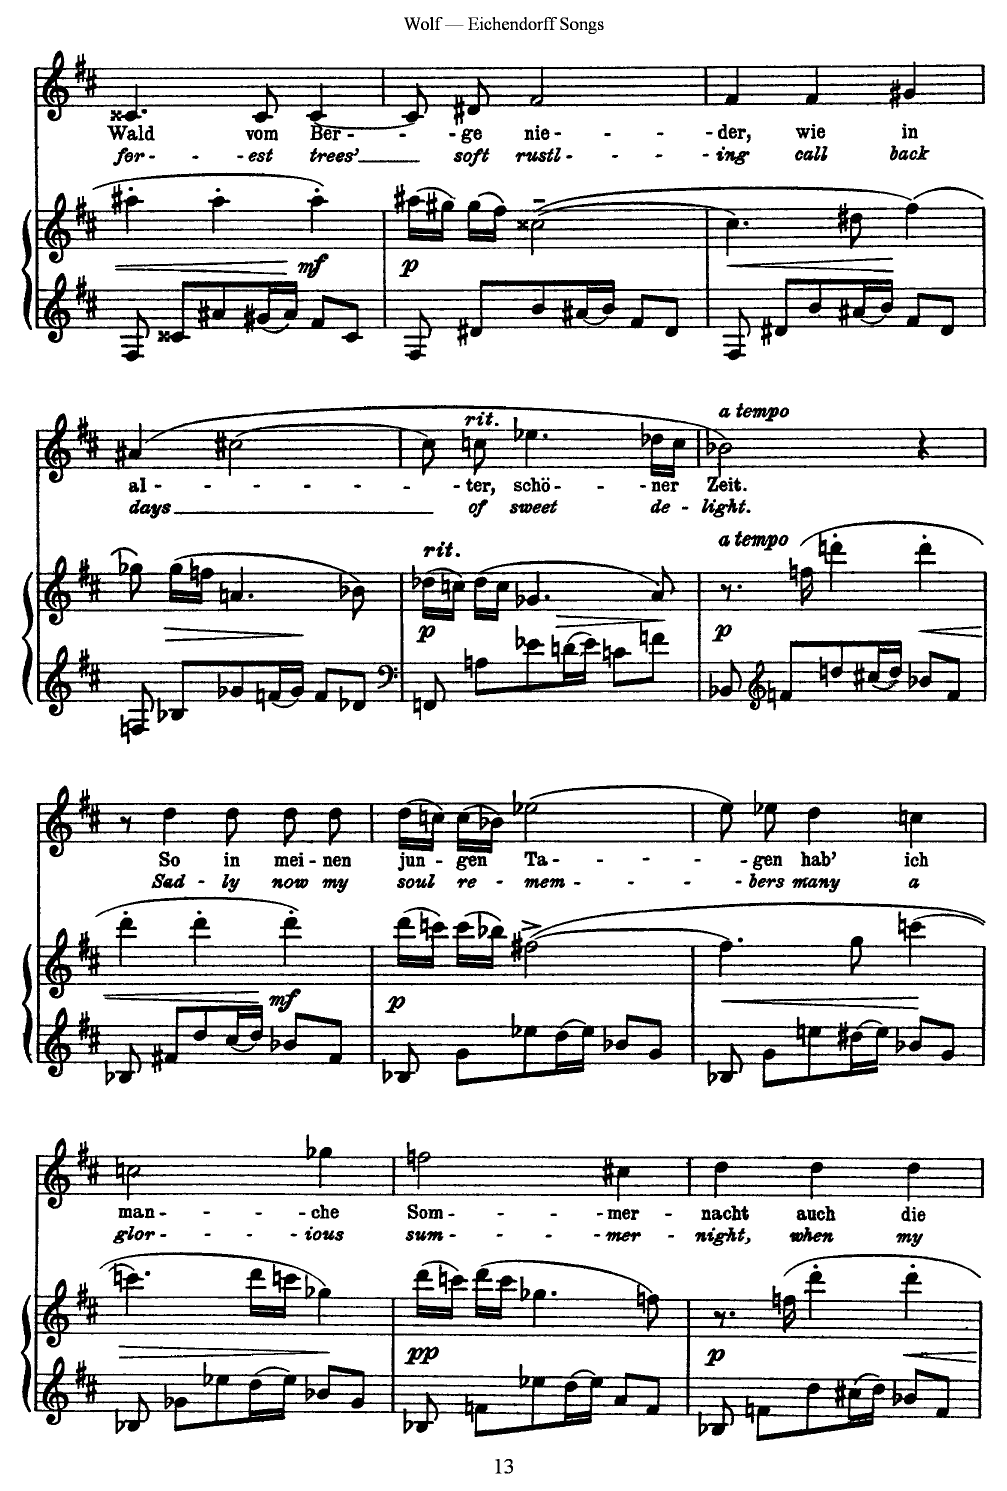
**kern	**kern	**dynam	**kern	**text	**text
*part2	*part2	*part2	*part1	*part1	*part1
*staff3	*staff2	*staff2/3	*staff1	*staff1	*staff1
*I"Piano	*	*	*I"Voice	*	*
*I'Pno	*	*	*	*	*
*clefG2	*clefG2	*	*clefG2	*	*
*k[f#c#]	*k[f#c#]	*	*k[f#c#]	*	*
*M3/4	*M3/4	*	*M3/4	*	*
=28	=28	=28	=28	=28	=28
8F#/	4aa#X'\	.	4.c##X/	Wald	for-
8c##X/L	.	.	.	.	.
8a#X/	4aa#'\	.	.	.	.
16g#X/L	.	.	8c##/	vom	-est
16a#/JJ	.	.	.	.	.
!	!	!LO:DY:b	!	!	!
8f#/L	4aa#'\	mf	[4c##/	Ber-	trees’
8c##/J	.	.	.	.	.
=29	=29	=29	=29	=29	=29
!	!	!LO:DY:b	!	!	!
8F#/	(16aa#X\LL	p	8c##/]	.	.
.	16gg#X\JJ)	.	.	.	.
8d#X/L	(16gg#\LL	.	8d/	-ge	soft
.	16ff#\JJ)	.	.	.	.
8b/	([2cc##X~\	.	2f#/	nie-	rustl-
16a#X/L	.	.	.	.	.
16b/JJ	.	.	.	.	.
8f#/L	.	.	.	.	.
8d#/J	.	.	.	.	.
=30	=30	=30	=30	=30	=30
!	!	!LO:HP:b	!	!	!
8F#/	4.cc##\]	<	4f#/	-der,	-ing
8d#X/L	.	.	.	.	.
8b/	.	.	4f#/	wie	call
16a#X/L	8dd#X\	.	.	.	.
16b/JJ	.	.	.	.	.
8f#/L	(4ff#\)	.	4g#X/	in	back
8d#/J	.	.	.	.	.
.	.	[	.	.	.
=31	=31	=31	=31	=31	=31
8Fn/	8gg-X\)	.	(4a#X/	al-	days
!	!	!LO:HP:b	!	!	!
8B-X/L	(16gg-\LL	>	.	.	.
.	16ffn\JJ	.	.	.	.
8g-X/	4.an/	.	[2cc#X\	.	.
16fn/L	.	.	.	.	.
16g-/JJ	.	.	.	.	.
8f/L	.	.	.	.	.
8d-X/J	8b-X\)	]	.	.	.
=32	=32	=32	=32	=32	=32
*clefF4	*	*	*	*	*
!	!LO:TX:i:t=rit.	!	!	!	!
!	!	!LO:DY:b	!	!	!
8FFn/	(16dd-X\LL	p	8cc#\]	.	.
.	16ccn\JJ)	.	.	.	.
!	!	!	!LO:TX:a:i:t=rit.	!	!
8An\L	(16dd-\LL	.	8ccn\	-ter,	of
.	16cc\JJ	.	.	.	.
!	!	!LO:HP:b	!	!	!
8e-X\	4.g-X/	>	4.ee-X\	schö-	sweet
16dn\L	.	.	.	.	.
16e-\JJ	.	.	.	.	.
8cn\L	.	.	.	.	.
8fn\J	8a/)	]	16dd-X\LL	-ner	de-
.	.	.	16cc\JJ	.	.
=33	=33	=33	=33	=33	=33
!	!	!	!LO:TX:a:i:t=a tempo	!	!
!	!LO:TX:i:t=a tempo	!	!	!	!
!	!	!LO:DY:b	!	!	!
8BB-X/	8.r	p	2b-X\)	Zeit.	-light.
*clefG2	*	*	*	*	*
8fn/L	.	.	.	.	.
.	(16ffn\	.	.	.	.
8ddn/	4dddn'\	.	.	.	.
16cc#X/L	.	.	.	.	.
16dd/JJ	.	.	.	.	.
!	!	!LO:HP:b	!	!	!
8b-X/L	4ddd'\	<	4r	.	.
8f/J	.	.	.	.	.
.	.	[	.	.	.
=34	=34	=34	=34	=34	=34
!	!	!LO:HP:b	!	!	!
8B-X/	4ddd'\	<	8r	.	.
8f#X/L	.	.	4dd\	So	Sad-
8dd/	4ddd'\	.	.	.	.
16cc#/L	.	.	8dd\	in	-ly
16dd/JJ	.	.	.	.	.
!	!	!LO:DY:n=1:b	!	!	!
8b-X/L	4ddd'\)	[ mf	8dd\	mei-	now
8f#/J	.	.	8dd\	-nen	my
=35	=35	=35	=35	=35	=35
!	!	!LO:DY:b	!	!	!
8B-X/	(16ddd\LL	p	(16dd\LL	jun-	soul
.	16cccn\JJ)	.	16ccn\JJ)	.	.
8g\L	(16ccc\LL	.	(16cc\LL	-gen	re-
.	16bb-X\JJ)	.	16b-X\JJ)	.	.
8ee-X\	([2ff#X^\	.	[2ee-X\	Ta-	-mem-
16dd\L	.	.	.	.	.
16ee-\JJ	.	.	.	.	.
8b-X/L	.	.	.	.	.
8g/J	.	.	.	.	.
=36	=36	=36	=36	=36	=36
!	!	!LO:HP:b	!	!	!
8B-X/	4.ff#\]	<	8ee-\]	.	.
8g\L	.	.	8ee-X\	-gen	-bers
8een\	.	.	4dd\	hab'	many
16dd#X\L	8gg\	.	.	.	.
16ee\JJ	.	.	.	.	.
8b-X/L	[4cccn\	.	4ccn\	ich	a
8g/J	.	.	.	.	.
.	.	[	.	.	.
=37	=37	=37	=37	=37	=37
!	!	!LO:HP:b	!	!	!
8B-X/	4.cccn\]	>	2ccn\	man-	glor-
8g-X\L	.	.	.	.	.
8ee-X\	.	.	.	.	.
16dd\L	16ddd\LL	.	.	.	.
16ee-\JJ	16ccc\JJ	.	.	.	.
8b-X/L	4gg-X\)	.	4gg-X\	-che	-ious
8g-/J	.	.	.	.	.
.	.	]	.	.	.
=38	=38	=38	=38	=38	=38
!	!	!LO:DY:b	!	!	!
8B-X/	(16ddd\LL	pp	2ffn\	Som-	sum-
.	16cccn\JJ)	.	.	.	.
8fn\L	(16ddd\LL	.	.	.	.
.	16ccc\JJ	.	.	.	.
8ee-X\	4.gg-X\	.	.	.	.
16dd\L	.	.	.	.	.
16ee-\JJ	.	.	.	.	.
8a/L	.	.	4cc#X\	-mer-	-mer
8f/J	8ffn\)	.	.	.	.
=39	=39	=39	=39	=39	=39
!	!	!LO:DY:b	!	!	!
8B-X/	8.r	p	4dd\	-nacht	night,
8fn\L	.	.	.	.	.
.	16ffn\	.	.	.	.
8dd\	4ddd'\	.	4dd\	auch	when
16cc#X\L	.	.	.	.	.
16dd\JJ	.	.	.	.	.
8b-X/L	4ddd'\	.	4dd\	die	my
8f/J	.	.	.	.	.
=	=	=	=	=	=
*-	*-	*-	*-	*-	*-
